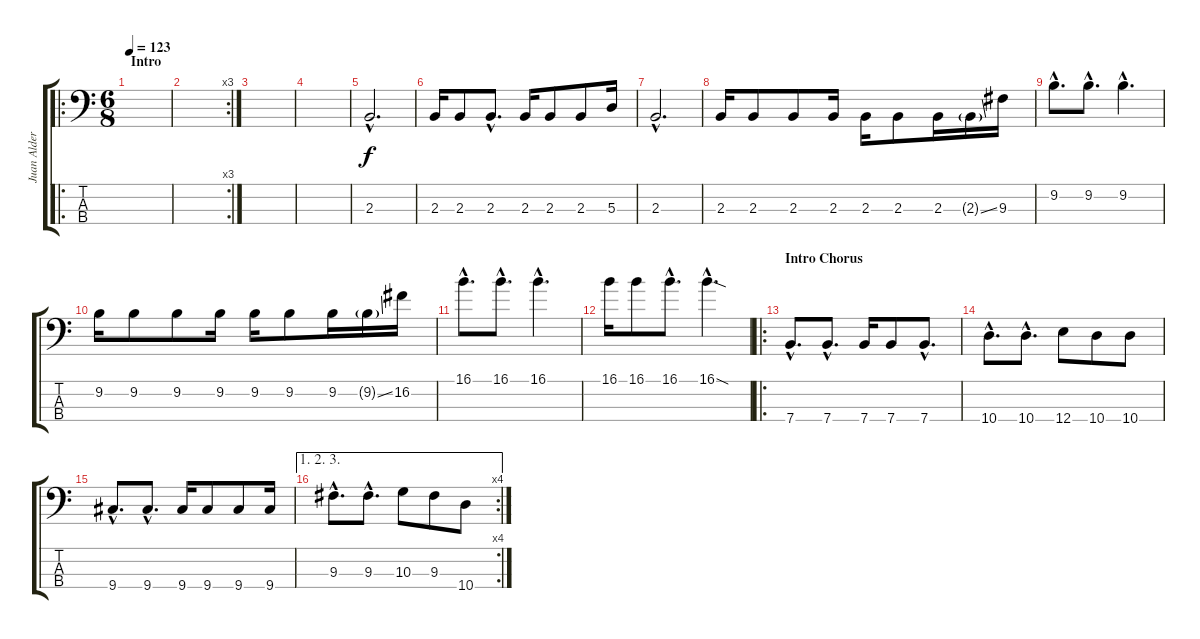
\track ("Juan Alderete - Bass" "Juan Alder") {instrument electricbassfinger}
\staff {score tabs}
\tuning (G2 D2 A1 E1) {hide}
\ro
\ts (6 8)
\section ("" "Intro")
\tempo 123
\clef f4
\ks c
|
\rc 3
|
|
|
2.3{hac}.2{d} |
2.3.16 2.3.8 2.3{hac}.8{d} 2.3.16 2.3.8 2.3.8 5.3.16 |
2.3{hac}.2{d} |
2.3.16 2.3.8 2.3.8 2.3.16 2.3.16 2.3.8 2.3.16 2.3{ss g}.16 9.3.16 |
9.2{hac}.8{d} 9.2{hac}.8{d} 9.2{hac}.4{d} |
9.2.16 9.2.8 9.2.8 9.2.16 9.2.16 9.2.8 9.2.16 9.2{ss g}.16 16.2.16 |
16.1{hac}.8{d} 16.1{hac}.8{d} 16.1{hac}.4{d} |
16.1.16 16.1.8 16.1{hac}.8{d} 16.1{sod hac}.4{d} |
\ro
\section ("" "Intro Chorus")
7.4{hac}.8{d} 7.4{hac}.8{d} 7.4.16 7.4.8 7.4{hac}.8{d} |
10.4{hac}.8{d} 10.4{hac}.8{d} 12.4.8 10.4.8 10.4.8 |
9.4{hac}.8{d} 9.4{hac}.8{d} 9.4.16 9.4.8 9.4.8 9.4.16 |
\ae (1 2 3)
\rc 4
9.3{hac}.8{d} 9.3{hac}.8{d} 10.3.8 9.3.8 10.4.8
